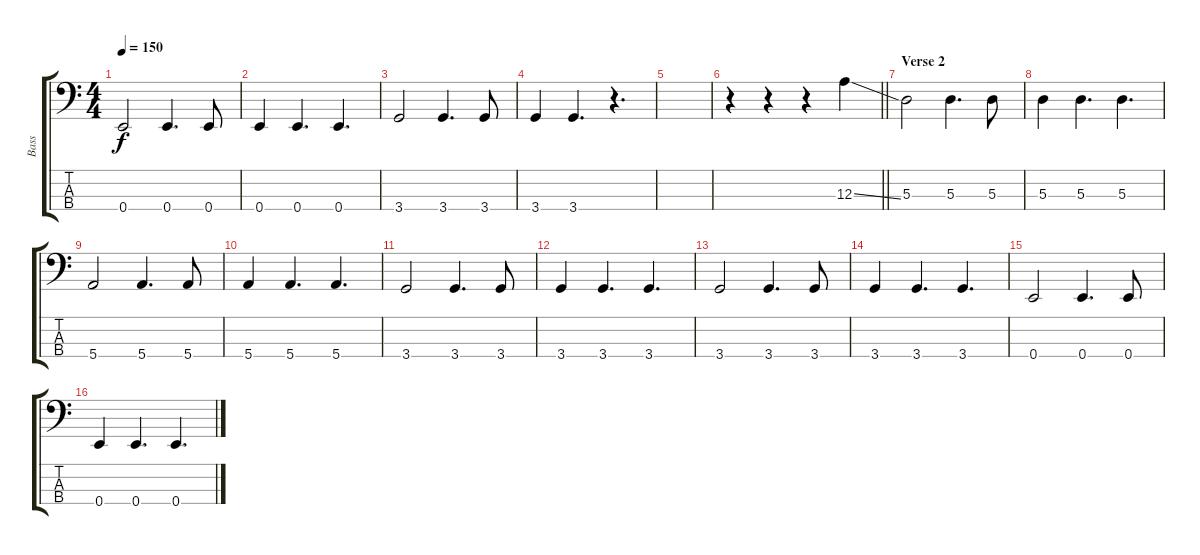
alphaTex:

\track ("Bass" "Bass") {instrument electricbasspick bank 4}
\staff {score tabs}
\tuning (G2 D2 A1 E1) {hide}
\ts (4 4)
\tempo 150
\clef f4
\ks c
0.4.2{dy f} 0.4.4{d} 0.4.8 |
0.4.4 0.4.4{d} 0.4.4{d} |
3.4.2 3.4.4{d} 3.4.8 |
3.4.4 3.4.4{d} r.4{d} |
|
\barLineRight lightlight
r.4 r.4 r.4 12.3{ss}.4 |
\section ("" "Verse 2")
5.3.2 5.3.4{d} 5.3.8 |
5.3.4 5.3.4{d} 5.3.4{d} |
5.4.2 5.4.4{d} 5.4.8 |
5.4.4 5.4.4{d} 5.4.4{d} |
3.4.2 3.4.4{d} 3.4.8 |
3.4.4 3.4.4{d} 3.4.4{d} |
3.4.2 3.4.4{d} 3.4.8 |
3.4.4 3.4.4{d} 3.4.4{d} |
0.4.2 0.4.4{d} 0.4.8 |
0.4.4 0.4.4{d} 0.4.4{d}
